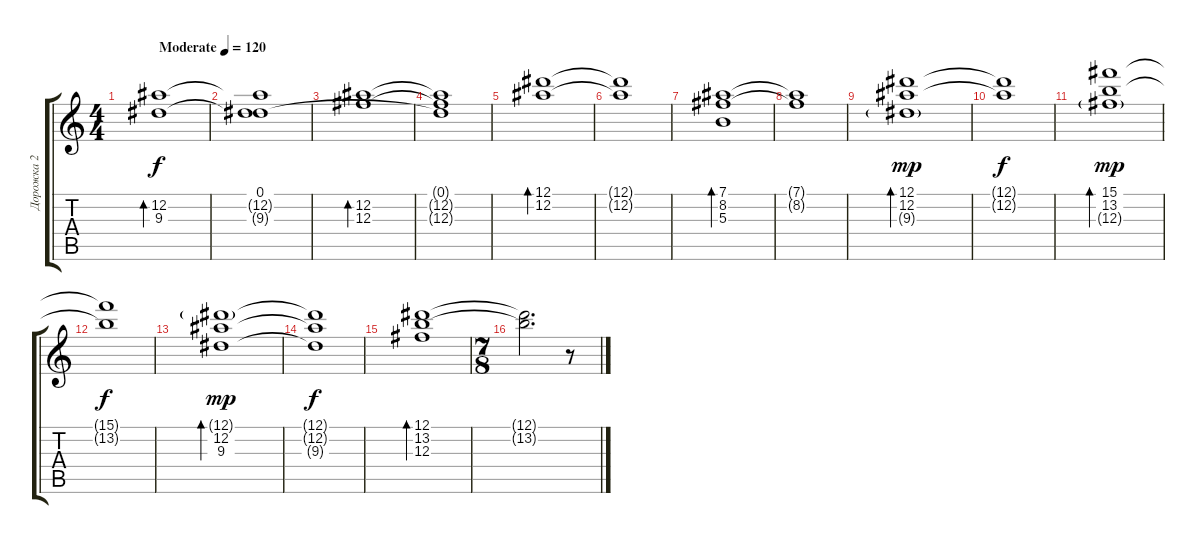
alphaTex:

\track ("Дорожка 2" "Дорожка 2") {instrument acousticguitarsteel}
\staff {score tabs}
\tuning (Eb4 Bb3 Gb3 Db3 Ab2 Eb2) {hide}
\ts (4 4)
\tempo (120 "Moderate")
\clef g2
\ks c
(12.2 9.3).1{bd 240 dy f instrument acousticguitarsteel} |
(0.1 12.2{t} 9.3{t}).1 |
(12.2 12.3).1{bd 240} |
(0.1{t} 12.2{t} 12.3{t}).1 |
(12.1 12.2).1{bd 240} |
(12.1{t} 12.2{t}).1 |
(7.1 8.2 5.3).1{bd 240} |
(7.1{t} 8.2{t}).1 |
(12.1 12.2 9.3{g}).1{bd 240 dy mp} |
(12.1{t} 12.2{t}).1{dy f} |
(15.1 13.2 12.3{g}).1{bd 240 dy mp} |
(15.1{t} 13.2{t}).1{dy f} |
(12.1{g} 12.2 9.3).1{bd 240 dy mp} |
(12.1{t} 12.2{t} 9.3{t}).1{dy f} |
(12.1 13.2 12.3).1{bd 240} |
\ts (7 8)
(12.1{t} 13.2{t}).2{d} r.8
